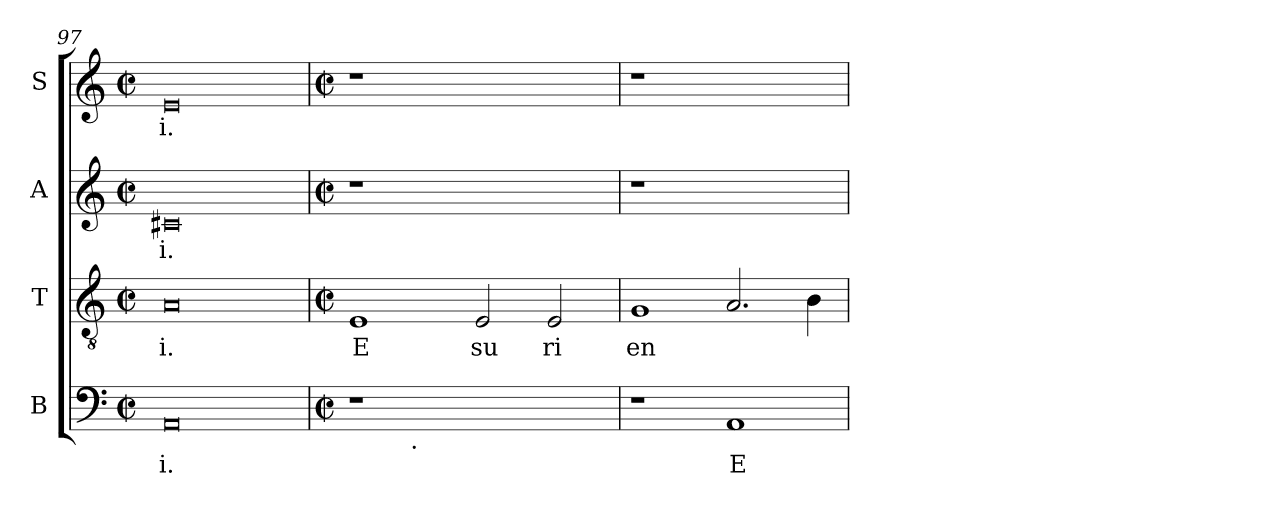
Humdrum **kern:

**kern	**text	**kern	**text	**kern	**text	**kern	**text
*part4	*part4	*part3	*part3	*part2	*part2	*part1	*part1
*staff4	*staff4	*staff3	*staff3	*staff2	*staff2	*staff1	*staff1
*I"B	*	*I"T	*	*I"A	*	*I"S	*
*I'B	*	*I'T	*	*I'A	*	*I'S	*
*clefF4	*	*clefGv2	*	*clefG2	*	*clefG2	*
*k[]	*	*k[]	*	*k[]	*	*k[]	*
*C:	*	*C:	*	*C:	*	*C:	*
*M2/2	*	*M2/2	*	*M2/2	*	*M2/2	*
*met(c|)	*	*met(c|)	*	*met(c|)	*	*met(c|)	*
=97	=97	=97	=97	=97	=97	=97	=97
!	!LO:LY:b:cj	!	!LO:LY:b:cj	!	!LO:LY:b:cj	!	!LO:LY:b:cj
0AA	i.	0A	i.	0c#X	i.	0e	-i.
!!LO:LB:g=z
=98!	=98!	=98!	=98!	=98!	=98!	=98!	=98!
*M2/2	*	*M2/2	*	*M2/2	*	*M2/2	*
*met(c|)	*	*met(c|)	*	*met(c|)	*	*met(c|)	*
!	!	!	!LO:LY:b:cj	!	!	!	!
*^	*	*	*	*	*	*	*
1r	4...ryy	.	1E	E	1r	.	1r	.
!	!LO:TX:b:t=.	!	!	!	!	!	!	!
.	1ryy	.	.	.	.	.	.	.
!	!	!	!	!LO:LY:b:cj	!	!	!	!
1ryy	.	.	2E/	su	1ryy	.	1ryy	.
.	2ryy	.	.	.	.	.	.	.
!	!	!	!	!LO:LY:b:cj	!	!	!	!
.	.	.	2E/	ri	.	.	.	.
.	32ryy	.	.	.	.	.	.	.
=99	=99	=99	=99	=99	=99	=99	=99	=99
!	!	!	!	!LO:LY:b:cj	!	!	!	!
*v	*v	*	*	*	*	*	*	*
1r	.	1G	en	1r	.	1r	.
!	!LO:LY:b:cj	!	!LO:LY:b:cj	!	!	!	!
1AA	E	2.A/	.	1ryy	.	1ryy	.
!	!	!	!LO:LY:b:cj	!	!	!	!
.	.	4B\	.	.	.	.	.
=	=	=	=	=	=	=	=
*-	*-	*-	*-	*-	*-	*-	*-
